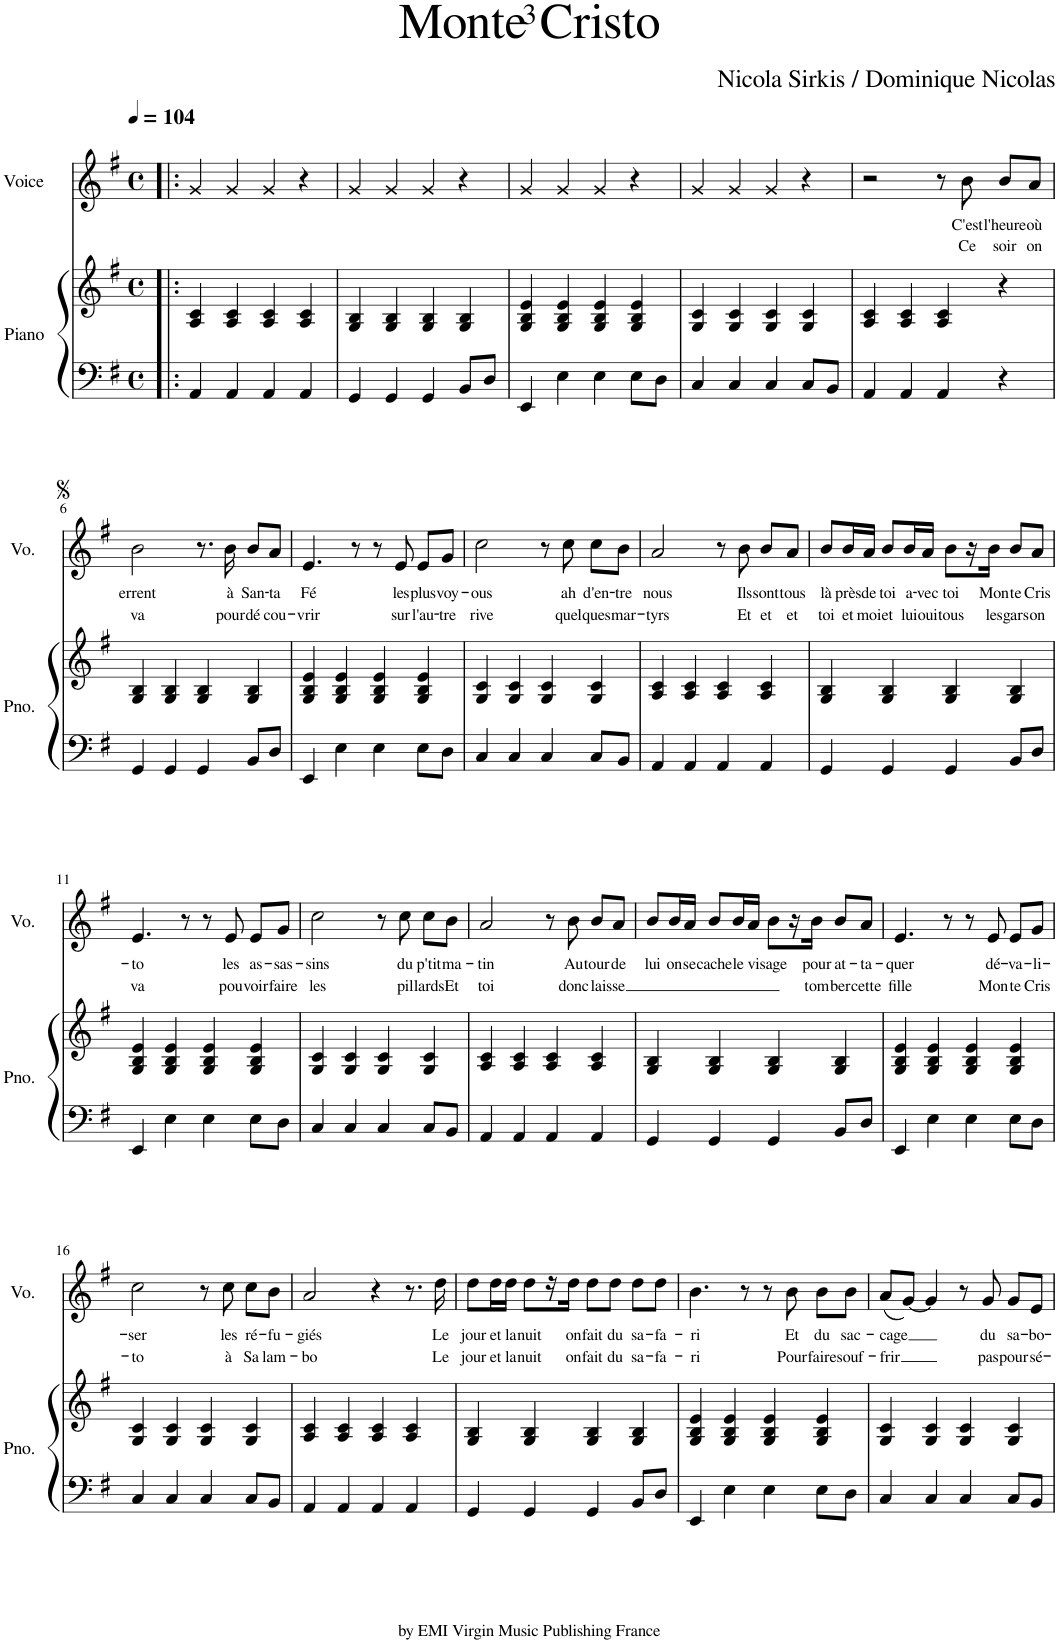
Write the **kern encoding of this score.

**kern	**kern	**kern	**text	**text
*part2	*part2	*part1	*part1	*part1
*staff3	*staff2	*staff1	*staff1	*staff1
*I"Piano	*	*I"Voice	*	*
*I'Pno.	*	*I'Vo.	*	*
*clefF4	*clefG2	*clefG2	*	*
*k[f#]	*k[f#]	*k[f#]	*	*
*M4/4	*M4/4	*M4/4	*	*
*met(c)	*met(c)	*met(c)	*	*
*MM104	*MM104	*MM104	*	*
=1!|:	=1!|:	=1!|:	=1!|:	=1!|:
4AA/	4A/ 4c/	4g/	.	.
4AA/	4A/ 4c/	4g/	.	.
4AA/	4A/ 4c/	4g/	.	.
4AA/	4A/ 4c/	4r	.	.
=2	=2	=2	=2	=2
4GG/	4G/ 4B/	4g/	.	.
4GG/	4G/ 4B/	4g/	.	.
4GG/	4G/ 4B/	4g/	.	.
8BB/L	4G/ 4B/	4r	.	.
8D/J	.	.	.	.
=3	=3	=3	=3	=3
4EE/	4G/ 4B/ 4e/	4g/	.	.
4E\	4G/ 4B/ 4e/	4g/	.	.
4E\	4G/ 4B/ 4e/	4g/	.	.
8E\L	4G/ 4B/ 4e/	4r	.	.
8D\J	.	.	.	.
=4	=4	=4	=4	=4
4C/	4G/ 4c/	4g/	.	.
4C/	4G/ 4c/	4g/	.	.
4C/	4G/ 4c/	4g/	.	.
8C/L	4G/ 4c/	4r	.	.
8BB/J	.	.	.	.
=5	=5	=5	=5	=5
4AA/	4A/ 4c/	2r	.	.
4AA/	4A/ 4c/	.	.	.
4AA/	4A/ 4c/	8r	.	.
!	!	!	!LO:LY:b	!LO:LY:b
.	.	8b\	C'est	Ce
!	!	!	!LO:LY:b	!LO:LY:b
4r	4r	8b/L	l'heure	soir
!	!	!	!LO:LY:b	!LO:LY:b
.	.	8a/J	où	on
!!LO:LB:g=z
=6	=6	=6	=6	=6
!	!	!	!LO:LY:b	!LO:LY:b
4GG/	4G/ 4B/	2b\	errent	va
4GG/	4G/ 4B/	.	.	.
4GG/	4G/ 4B/	8.r	.	.
!	!	!	!LO:LY:b	!LO:LY:b
.	.	16b\	à	pour
!	!	!	!LO:LY:b	!LO:LY:b
8BB/L	4G/ 4B/	8b/L	San-	dé-
!	!	!	!LO:LY:b	!LO:LY:b
8D/J	.	8a/J	-ta	-cou-
=7	=7	=7	=7	=7
!	!	!	!LO:LY:b	!LO:LY:b
4EE/	4G/ 4B/ 4e/	4.e/	Fé	-vrir
4E\	4G/ 4B/ 4e/	.	.	.
.	.	8r	.	.
4E\	4G/ 4B/ 4e/	8r	.	.
!	!	!	!LO:LY:b	!LO:LY:b
.	.	8e/	les	sur
!	!	!	!LO:LY:b	!LO:LY:b
8E\L	4G/ 4B/ 4e/	8e/L	plus	l'au-
!	!	!	!LO:LY:b	!LO:LY:b
8D\J	.	8g/J	voy-	-tre
=8	=8	=8	=8	=8
!	!	!	!LO:LY:b	!LO:LY:b
4C/	4G/ 4c/	2cc\	-ous	rive
4C/	4G/ 4c/	.	.	.
4C/	4G/ 4c/	8r	.	.
!	!	!	!LO:LY:b	!LO:LY:b
.	.	8cc\	ah	quel-
!	!	!	!LO:LY:b	!LO:LY:b
8C/L	4G/ 4c/	8cc\L	d'en-	-ques
!	!	!	!LO:LY:b	!LO:LY:b
8BB/J	.	8b\J	-tre	mar-
=9	=9	=9	=9	=9
!	!	!	!LO:LY:b	!LO:LY:b
4AA/	4A/ 4c/	2a/	nous	-tyrs
4AA/	4A/ 4c/	.	.	.
4AA/	4A/ 4c/	8r	.	.
!	!	!	!LO:LY:b	!LO:LY:b
.	.	8b\	Ils	Et
!	!	!	!LO:LY:b	!LO:LY:b
4AA/	4A/ 4c/	8b/L	sont	et
!	!	!	!LO:LY:b	!LO:LY:b
.	.	8a/J	tous	et
=10	=10	=10	=10	=10
!	!	!	!LO:LY:b	!LO:LY:b
4GG/	4G/ 4B/	8b/L	là	toi
!	!	!	!LO:LY:b	!LO:LY:b
.	.	16b/L	près	et
!	!	!	!LO:LY:b	!LO:LY:b
.	.	16a/JJ	de	moi
!	!	!	!LO:LY:b	!LO:LY:b
4GG/	4G/ 4B/	8b/L	toi	et
!	!	!	!LO:LY:b	!LO:LY:b
.	.	16b/L	a-	lui
!	!	!	!LO:LY:b	!LO:LY:b
.	.	16a/JJ	-vec	oui
!	!	!	!LO:LY:b	!LO:LY:b
4GG/	4G/ 4B/	8b\L	toi	tous
.	.	16r	.	.
!	!	!	!LO:LY:b	!LO:LY:b
.	.	16b\JJ	Mon-	les
!	!	!	!LO:LY:b	!LO:LY:b
8BB/L	4G/ 4B/	8b/L	-te	gars
!	!	!	!LO:LY:b	!LO:LY:b
8D/J	.	8a/J	Cris-	on
!!LO:LB:g=z
=11	=11	=11	=11	=11
!	!	!	!LO:LY:b	!LO:LY:b
4EE/	4G/ 4B/ 4e/	4.e/	-to	va
4E\	4G/ 4B/ 4e/	.	.	.
.	.	8r	.	.
4E\	4G/ 4B/ 4e/	8r	.	.
!	!	!	!LO:LY:b	!LO:LY:b
.	.	8e/	les	pou-
!	!	!	!LO:LY:b	!LO:LY:b
8E\L	4G/ 4B/ 4e/	8e/L	as-	-voir
!	!	!	!LO:LY:b	!LO:LY:b
8D\J	.	8g/J	-sas-	faire
=12	=12	=12	=12	=12
!	!	!	!LO:LY:b	!LO:LY:b
4C/	4G/ 4c/	2cc\	-sins	les
4C/	4G/ 4c/	.	.	.
4C/	4G/ 4c/	8r	.	.
!	!	!	!LO:LY:b	!LO:LY:b
.	.	8cc\	du	pil-
!	!	!	!LO:LY:b	!LO:LY:b
8C/L	4G/ 4c/	8cc\L	p'tit	-lards
!	!	!	!LO:LY:b	!LO:LY:b
8BB/J	.	8b\J	ma-	Et
=13	=13	=13	=13	=13
!	!	!	!LO:LY:b	!LO:LY:b
4AA/	4A/ 4c/	2a/	-tin	toi
4AA/	4A/ 4c/	.	.	.
4AA/	4A/ 4c/	8r	.	.
!	!	!	!LO:LY:b	!LO:LY:b
.	.	8b\	Au-	donc
!	!	!	!LO:LY:b	!LO:LY:b
4AA/	4A/ 4c/	8b/L	-tour	laisse
!	!	!	!LO:LY:b	!
.	.	8a/J	de	.
=14	=14	=14	=14	=14
!	!	!	!LO:LY:b	!
4GG/	4G/ 4B/	8b/L	lui	.
!	!	!	!LO:LY:b	!
.	.	16b/L	on	.
!	!	!	!LO:LY:b	!
.	.	16a/JJ	se	.
!	!	!	!LO:LY:b	!
4GG/	4G/ 4B/	8b/L	cache	.
!	!	!	!LO:LY:b	!
.	.	16b/L	le	.
!	!	!	!LO:LY:b	!
.	.	16a/JJ	vi-	.
!	!	!	!LO:LY:b	!
4GG/	4G/ 4B/	8b\L	-sage	.
.	.	16r	.	.
!	!	!	!LO:LY:b	!LO:LY:b
.	.	16b\JJ	pour	tom-
!	!	!	!LO:LY:b	!LO:LY:b
8BB/L	4G/ 4B/	8b/L	at-	-ber
!	!	!	!LO:LY:b	!LO:LY:b
8D/J	.	8a/J	-ta-	cette
=15	=15	=15	=15	=15
!	!	!	!LO:LY:b	!LO:LY:b
4EE/	4G/ 4B/ 4e/	4.e/	-quer	fille
4E\	4G/ 4B/ 4e/	.	.	.
.	.	8r	.	.
4E\	4G/ 4B/ 4e/	8r	.	.
!	!	!	!LO:LY:b	!LO:LY:b
.	.	8e/	dé-	Mon-
!	!	!	!LO:LY:b	!LO:LY:b
8E\L	4G/ 4B/ 4e/	8e/L	-va-	-te-
!	!	!	!LO:LY:b	!LO:LY:b
8D\J	.	8g/J	-li-	-Cris-
!!LO:LB:g=z
=16	=16	=16	=16	=16
!	!	!	!LO:LY:b	!LO:LY:b
4C/	4G/ 4c/	2cc\	-ser	-to
4C/	4G/ 4c/	.	.	.
4C/	4G/ 4c/	8r	.	.
!	!	!	!LO:LY:b	!LO:LY:b
.	.	8cc\	les	à
!	!	!	!LO:LY:b	!LO:LY:b
8C/L	4G/ 4c/	8cc\L	ré-	Sa-
!	!	!	!LO:LY:b	!LO:LY:b
8BB/J	.	8b\J	-fu-	-lam-
=17	=17	=17	=17	=17
!	!	!	!LO:LY:b	!LO:LY:b
4AA/	4A/ 4c/	2a/	-giés	-bo
4AA/	4A/ 4c/	.	.	.
4AA/	4A/ 4c/	4r	.	.
4AA/	4A/ 4c/	8.r	.	.
!	!	!	!LO:LY:b	!LO:LY:b
.	.	16dd\	Le	Le
=18	=18	=18	=18	=18
!	!	!	!LO:LY:b	!LO:LY:b
4GG/	4G/ 4B/	8dd\L	jour	jour
!	!	!	!LO:LY:b	!LO:LY:b
.	.	16dd\L	et	et
!	!	!	!LO:LY:b	!LO:LY:b
.	.	16dd\JJ	la	la
!	!	!	!LO:LY:b	!LO:LY:b
4GG/	4G/ 4B/	8dd\L	nuit	nuit
.	.	16r	.	.
!	!	!	!LO:LY:b	!LO:LY:b
.	.	16dd\JJ	on	on
!	!	!	!LO:LY:b	!LO:LY:b
4GG/	4G/ 4B/	8dd\L	fait	fait
!	!	!	!LO:LY:b	!LO:LY:b
.	.	8dd\J	du	du
!	!	!	!LO:LY:b	!LO:LY:b
8BB/L	4G/ 4B/	8dd\L	sa-	sa-
!	!	!	!LO:LY:b	!LO:LY:b
8D/J	.	8dd\J	-fa-	-fa-
=19	=19	=19	=19	=19
!	!	!	!LO:LY:b	!LO:LY:b
4EE/	4G/ 4B/ 4e/	4.b\	-ri	-ri
4E\	4G/ 4B/ 4e/	.	.	.
.	.	8r	.	.
4E\	4G/ 4B/ 4e/	8r	.	.
!	!	!	!LO:LY:b	!LO:LY:b
.	.	8b\	Et	Pour
!	!	!	!LO:LY:b	!LO:LY:b
8E\L	4G/ 4B/ 4e/	8b\L	du	faire
!	!	!	!LO:LY:b	!LO:LY:b
8D\J	.	8b\J	sac-	souf-
=20	=20	=20	=20	=20
!	!	!	!LO:LY:b	!LO:LY:b
4C/	4G/ 4c/	(8a/L	-cage	-frir
.	.	[8g/J)	.	.
4C/	4G/ 4c/	4g/]	.	.
4C/	4G/ 4c/	8r	.	.
!	!	!	!LO:LY:b	!LO:LY:b
.	.	8g/	du	pas
!	!	!	!LO:LY:b	!LO:LY:b
8C/L	4G/ 4c/	8g/L	sa-	pour
!	!	!	!LO:LY:b	!LO:LY:b
8BB/J	.	8e/J	-bo-	sé-
=	=	=	=	=
*-	*-	*-	*-	*-
